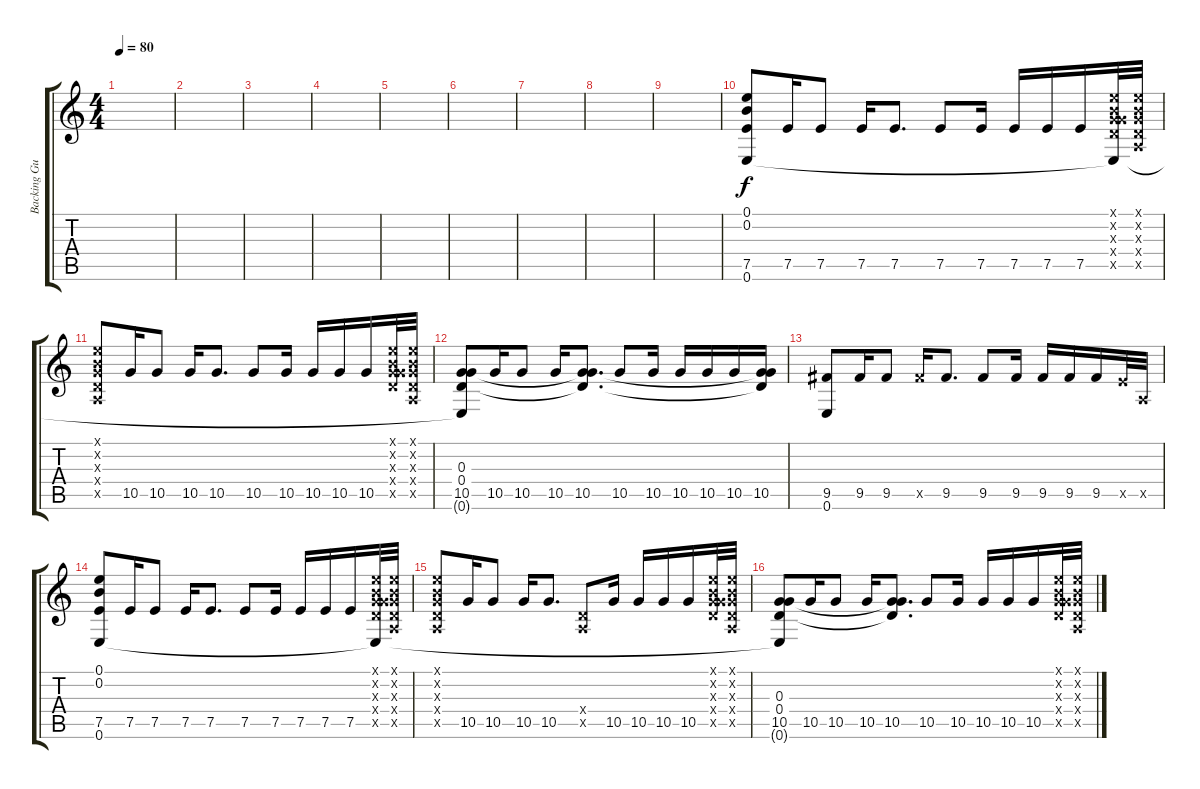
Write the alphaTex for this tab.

\track ("Backing Guitar Distorted (kjartan sveins" "Backing Gu") {instrument distortionguitar}
\staff {score tabs}
\tuning (E4 B3 G3 D3 A2 E2) {hide}
\ts (4 4)
\tempo 80
\clef g2
\ks c
|
|
|
|
|
|
|
|
|
(0.1 0.2 7.5 0.6).8{volume 4} 7.5.16 7.5.8 7.5.16 7.5.8{d} 7.5.8 7.5.16 7.5.16 7.5.16 7.5.16 (0.1{x} 0.2{x} 0.3{x} 0.4{x} 10.5{x} 0.6{t}).32 (0.1{x} 0.2{x} 0.3{x} 0.4{x} 0.5{x}).32 |
(0.1{x} 0.2{x} 0.3{x} 0.4{x} 0.5{x}).8 10.5.16 10.5.8 10.5.16 10.5.8{d} 10.5.8 10.5.16 10.5.16 10.5.16 10.5.16 (0.1{x} 0.2{x} 0.3{x} 0.4{x} 10.5{x}).32 (0.1{x} 0.2{x} 0.3{x} 0.4{x} 0.5{x}).32 |
(0.3 0.4 10.5 0.6{t}).8 10.5.16 10.5.8 10.5.16 (0.3{t} 0.4{t} 10.5).8{d} 10.5.8 10.5.16 10.5.16 10.5.16 10.5.16 (0.3{t} 0.4{t} 10.5).16 |
(9.5 0.6).8 9.5.16 9.5.8 9.5{x}.16 9.5.8{d} 9.5.8 9.5.16 9.5.16 9.5.16 9.5.16 7.5{x}.32 0.5{x}.32 |
(0.1 0.2 7.5 0.6).8 7.5.16{volume 8} 7.5.8 7.5.16 7.5.8{d} 7.5.8 7.5.16 7.5.16 7.5.16 7.5.16 (0.1{x} 0.2{x} 0.3{x} 0.4{x} 10.5{x} 0.6{t}).32 (0.1{x} 0.2{x} 0.3{x} 0.4{x} 0.5{x}).32 |
(0.1{x} 0.2{x} 0.3{x} 0.4{x} 0.5{x}).8 10.5.16 10.5.8 10.5.16 10.5.8{d} (0.4{x} 0.5{x}).8 10.5.16 10.5.16 10.5.16 10.5.16 (0.1{x} 0.2{x} 0.3{x} 0.4{x} 10.5{x}).32 (0.1{x} 0.2{x} 0.3{x} 0.4{x} 0.5{x}).32 |
(0.3 0.4 10.5 0.6{t}).8 10.5.16 10.5.8 10.5.16 (0.3{t} 0.4{t} 10.5).8{d} 10.5.8 10.5.16 10.5.16 10.5.16 10.5.16 (0.1{x} 0.2{x} 0.3{x} 0.4{x} 10.5{x}).32 (0.1{x} 0.2{x} 0.3{x} 0.4{x} 0.5{x}).32
